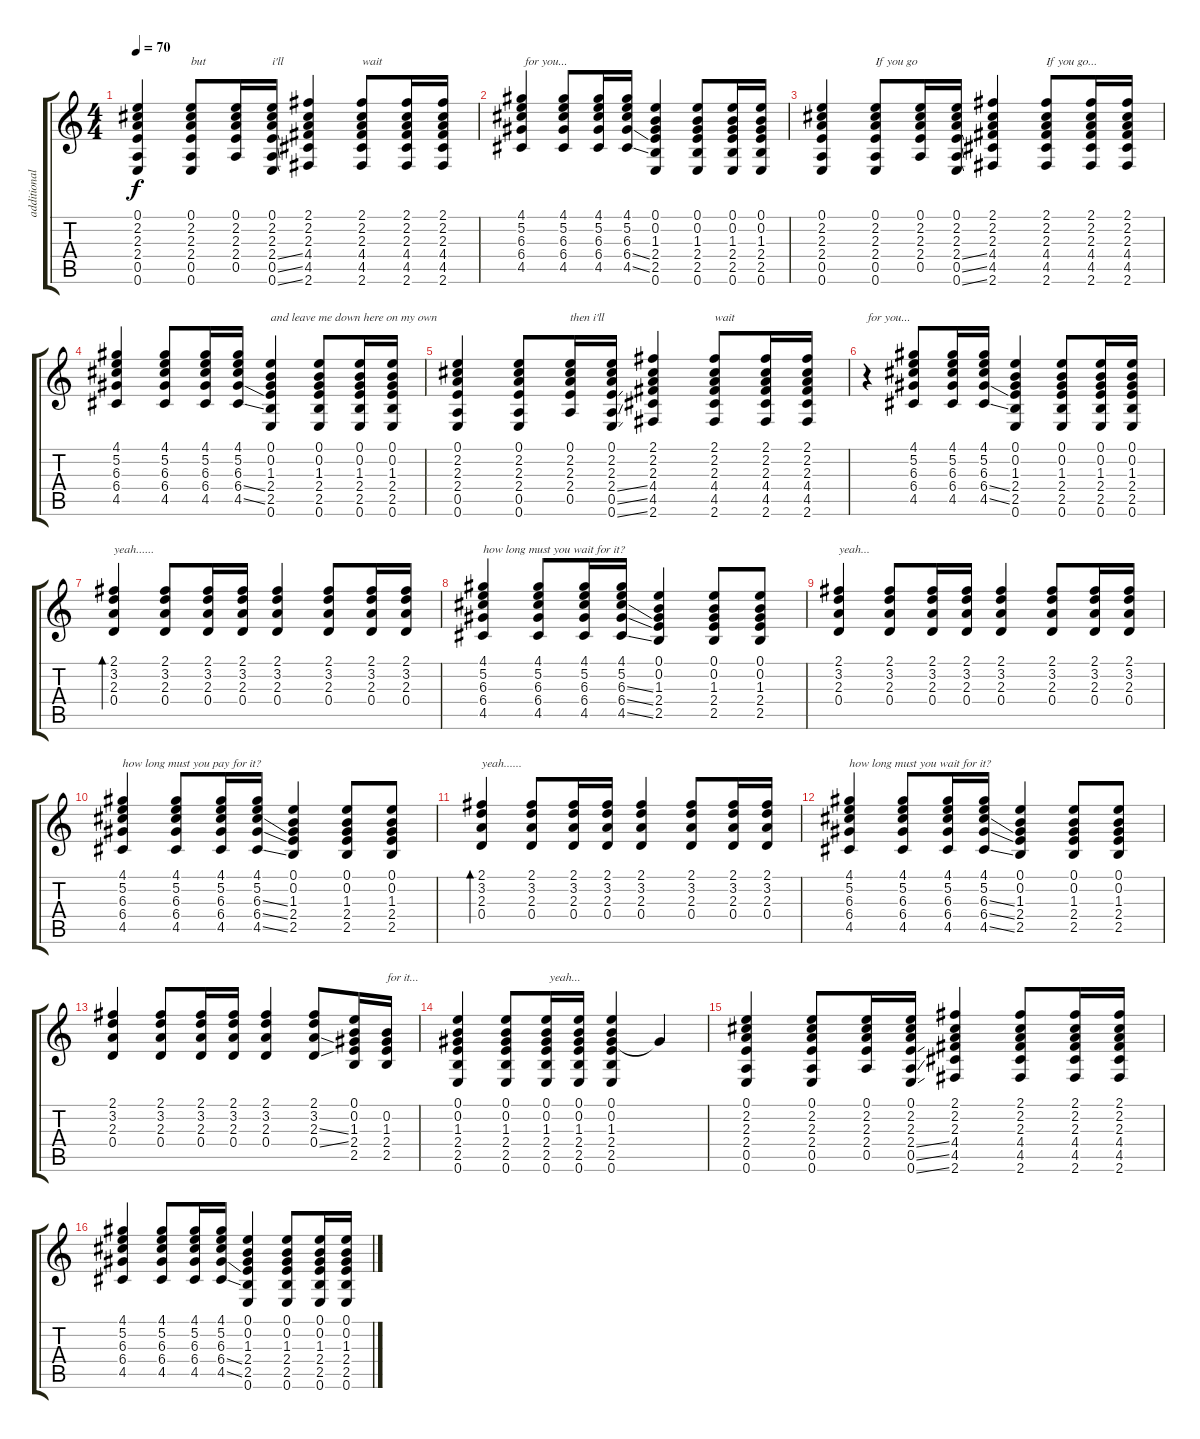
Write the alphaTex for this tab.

\track ("additional guitar" "additional") {instrument acousticguitarsteel}
\staff {score tabs}
\tuning (E4 B3 G3 D3 A2 E2) {hide}
\ts (4 4)
\tempo 70
\clef g2
\ks c
(0.1 2.2 2.3 2.4 0.5 0.6).4{dy f} (0.1 2.2 2.3 2.4 0.5 0.6).8{txt "but "} (0.1 2.2 2.3 2.4 0.5).16 (0.1 2.2 2.3 2.4{ss} 0.5{ss} 0.6{ss}).16{txt "i'll"} (2.1 2.2 2.3 4.4 4.5 2.6).4 (2.1 2.2 2.3 4.4 4.5 2.6).8{txt "wait"} (2.1 2.2 2.3 4.4 4.5 2.6).16 (2.1 2.2 2.3 4.4 4.5 2.6).16 |
(4.1 5.2 6.3 6.4 4.5).4{txt " for you..."} (4.1 5.2 6.3 6.4 4.5).8 (4.1 5.2 6.3 6.4 4.5).16 (4.1 5.2 6.3 6.4{ss} 4.5{ss}).16 (0.1 0.2 1.3 2.4 2.5 0.6).4 (0.1 0.2 1.3 2.4 2.5 0.6).8 (0.1 0.2 1.3 2.4 2.5 0.6).16 (0.1 0.2 1.3 2.4 2.5 0.6).16 |
(0.1 2.2 2.3 2.4 0.5 0.6).4 (0.1 2.2 2.3 2.4 0.5 0.6).8{txt "If you go"} (0.1 2.2 2.3 2.4 0.5).16 (0.1 2.2 2.3 2.4{ss} 0.5{ss} 0.6{ss}).16 (2.1 2.2 2.3 4.4 4.5 2.6).4 (2.1 2.2 2.3 4.4 4.5 2.6).8{txt "If you go..."} (2.1 2.2 2.3 4.4 4.5 2.6).16 (2.1 2.2 2.3 4.4 4.5 2.6).16 |
(4.1 5.2 6.3 6.4 4.5).4 (4.1 5.2 6.3 6.4 4.5).8 (4.1 5.2 6.3 6.4 4.5).16 (4.1 5.2 6.3 6.4{ss} 4.5{ss}).16 (0.1 0.2 1.3 2.4 2.5 0.6).4{txt "and leave me down here on my own"} (0.1 0.2 1.3 2.4 2.5 0.6).8 (0.1 0.2 1.3 2.4 2.5 0.6).16 (0.1 0.2 1.3 2.4 2.5 0.6).16 |
(0.1 2.2 2.3 2.4 0.5 0.6).4 (0.1 2.2 2.3 2.4 0.5 0.6).8 (0.1 2.2 2.3 2.4 0.5).16{txt "then i'll"} (0.1 2.2 2.3 2.4{ss} 0.5{ss} 0.6{ss}).16 (2.1 2.2 2.3 4.4 4.5 2.6).4 (2.1 2.2 2.3 4.4 4.5 2.6).8{txt "wait"} (2.1 2.2 2.3 4.4 4.5 2.6).16 (2.1 2.2 2.3 4.4 4.5 2.6).16 |
r.4{txt "for you..."} (4.1 5.2 6.3 6.4 4.5).8 (4.1 5.2 6.3 6.4 4.5).16 (4.1 5.2 6.3 6.4{ss} 4.5{ss}).16 (0.1 0.2 1.3 2.4 2.5 0.6).4 (0.1 0.2 1.3 2.4 2.5 0.6).8 (0.1 0.2 1.3 2.4 2.5 0.6).16 (0.1 0.2 1.3 2.4 2.5 0.6).16 |
(2.1 3.2 2.3 0.4).4{bd 240 txt "yeah......"} (2.1 3.2 2.3 0.4).8 (2.1 3.2 2.3 0.4).16 (2.1 3.2 2.3 0.4).16 (2.1 3.2 2.3 0.4).4 (2.1 3.2 2.3 0.4).8 (2.1 3.2 2.3 0.4).16 (2.1 3.2 2.3 0.4).16 |
(4.1 5.2 6.3 6.4 4.5).4{txt "how long must you wait for it?"} (4.1 5.2 6.3 6.4 4.5).8 (4.1 5.2 6.3 6.4 4.5).16 (4.1 5.2 6.3{ss} 6.4{ss} 4.5{ss}).16 (0.1 0.2 1.3 2.4 2.5).4 (0.1 0.2 1.3 2.4 2.5).8 (0.1 0.2 1.3 2.4 2.5).8 |
(2.1 3.2 2.3 0.4).4{txt "yeah..."} (2.1 3.2 2.3 0.4).8 (2.1 3.2 2.3 0.4).16 (2.1 3.2 2.3 0.4).16 (2.1 3.2 2.3 0.4).4 (2.1 3.2 2.3 0.4).8 (2.1 3.2 2.3 0.4).16 (2.1 3.2 2.3 0.4).16 |
(4.1 5.2 6.3 6.4 4.5).4{txt "how long must you pay for it?"} (4.1 5.2 6.3 6.4 4.5).8 (4.1 5.2 6.3 6.4 4.5).16 (4.1 5.2 6.3{ss} 6.4{ss} 4.5{ss}).16 (0.1 0.2 1.3 2.4 2.5).4 (0.1 0.2 1.3 2.4 2.5).8 (0.1 0.2 1.3 2.4 2.5).8 |
(2.1 3.2 2.3 0.4).4{bd 240 txt "yeah......"} (2.1 3.2 2.3 0.4).8 (2.1 3.2 2.3 0.4).16 (2.1 3.2 2.3 0.4).16 (2.1 3.2 2.3 0.4).4 (2.1 3.2 2.3 0.4).8 (2.1 3.2 2.3 0.4).16 (2.1 3.2 2.3 0.4).16 |
(4.1 5.2 6.3 6.4 4.5).4{txt "how long must you wait for it?"} (4.1 5.2 6.3 6.4 4.5).8 (4.1 5.2 6.3 6.4 4.5).16 (4.1 5.2 6.3{ss} 6.4{ss} 4.5{ss}).16 (0.1 0.2 1.3 2.4 2.5).4 (0.1 0.2 1.3 2.4 2.5).8 (0.1 0.2 1.3 2.4 2.5).8 |
(2.1 3.2 2.3 0.4).4 (2.1 3.2 2.3 0.4).8 (2.1 3.2 2.3 0.4).16 (2.1 3.2 2.3 0.4).16 (2.1 3.2 2.3 0.4).4 (2.1 3.2 2.3{ss} 0.4{ss}).8 (0.1 0.2 1.3 2.4 2.5).16 (0.2 1.3 2.4 2.5).16{txt "for it..."} |
(0.1 0.2 1.3 2.4 2.5 0.6).4 (0.1 0.2 1.3 2.4 2.5 0.6).8 (0.1 0.2 1.3 2.4 2.5 0.6).16{txt " yeah..."} (0.1 0.2 1.3 2.4 2.5 0.6).16 (0.1 0.2 1.3 2.4 2.5 0.6).4 1.3{t}.4 |
(0.1 2.2 2.3 2.4 0.5 0.6).4 (0.1 2.2 2.3 2.4 0.5 0.6).8 (0.1 2.2 2.3 2.4 0.5).16 (0.1 2.2 2.3 2.4{ss} 0.5{ss} 0.6{ss}).16 (2.1 2.2 2.3 4.4 4.5 2.6).4 (2.1 2.2 2.3 4.4 4.5 2.6).8 (2.1 2.2 2.3 4.4 4.5 2.6).16 (2.1 2.2 2.3 4.4 4.5 2.6).16 |
(4.1 5.2 6.3 6.4 4.5).4 (4.1 5.2 6.3 6.4 4.5).8 (4.1 5.2 6.3 6.4 4.5).16 (4.1 5.2 6.3 6.4{ss} 4.5{ss}).16 (0.1 0.2 1.3 2.4 2.5 0.6).4 (0.1 0.2 1.3 2.4 2.5 0.6).8 (0.1 0.2 1.3 2.4 2.5 0.6).16 (0.1 0.2 1.3 2.4 2.5 0.6).16
